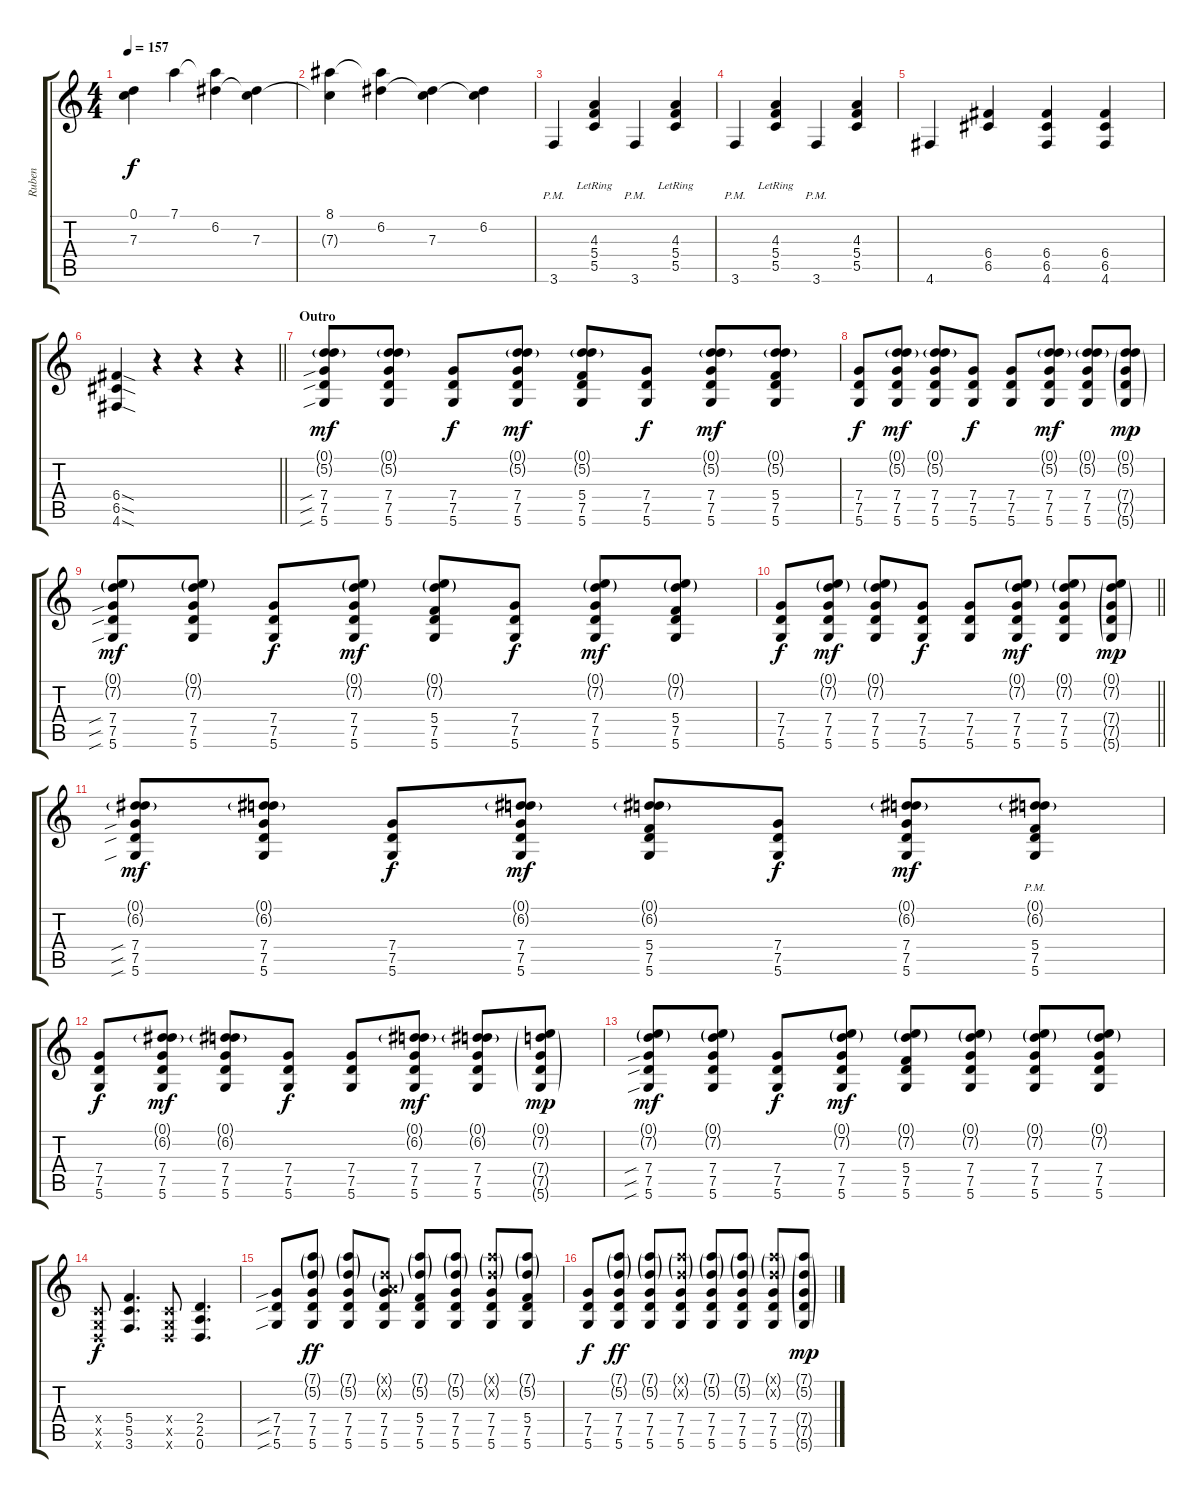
\track ("Ruben" "Ruben") {instrument overdrivenguitar}
\staff {score tabs}
\tuning (D4 A3 F3 C3 G2 D2) {hide}
\ts (4 4)
\tempo 157
\clef g2
\ks c
(0.1{t} 7.3).4{dy f} 7.1.4 (7.1{t} 6.2).4 (6.2{t} 7.3).4 |
(8.1 7.3{t}).4 (8.1{t} 6.2).4 (6.2{t} 7.3).4 (6.2 7.3{t}).4 |
3.6{pm}.4 (4.3{lr} 5.4{lr} 5.5{lr}).4 3.6{pm}.4 (4.3{lr} 5.4{lr} 5.5{lr}).4 |
3.6{pm}.4 (4.3{lr} 5.4{lr} 5.5{lr}).4 3.6{pm}.4 (4.3 5.4 5.5).4 |
4.6.4 (6.4 6.5).4 (6.4 6.5 4.6).4 (6.4 6.5 4.6).4 |
\barLineRight lightlight
(6.4{sod} 6.5{sod} 4.6{sod}).4 r.4 r.4 r.4 |
\section ("" "Outro")
(0.1{g} 5.2{g} 7.4{sib} 7.5{sib} 5.6{sib}).8{dy mf} (0.1{g} 5.2{g} 7.4 7.5 5.6).8 (7.4 7.5 5.6).8{dy f} (0.1{g} 5.2{g} 7.4 7.5 5.6).8{dy mf} (0.1{g} 5.2{g} 5.4 7.5 5.6).8 (7.4 7.5 5.6).8{dy f} (0.1{g} 5.2{g} 7.4 7.5 5.6).8{dy mf} (0.1{g} 5.2{g} 5.4 7.5 5.6).8 |
(7.4 7.5 5.6).8{dy f} (0.1{g} 5.2{g} 7.4 7.5 5.6).8{dy mf} (0.1{g} 5.2{g} 7.4 7.5 5.6).8 (7.4 7.5 5.6).8{dy f} (7.4 7.5 5.6).8 (0.1{g} 5.2{g} 7.4 7.5 5.6).8{dy mf} (0.1{g} 5.2{g} 7.4 7.5 5.6).8 (0.1{g} 5.2{g} 7.4{g} 7.5{g} 5.6{g}).8{dy mp} |
(0.1{g} 7.2{g} 7.4{sib} 7.5{sib} 5.6{sib}).8{dy mf} (0.1{g} 7.2{g} 7.4 7.5 5.6).8 (7.4 7.5 5.6).8{dy f} (0.1{g} 7.2{g} 7.4 7.5 5.6).8{dy mf} (0.1{g} 7.2{g} 5.4 7.5 5.6).8 (7.4 7.5 5.6).8{dy f} (0.1{g} 7.2{g} 7.4 7.5 5.6).8{dy mf} (0.1{g} 7.2{g} 5.4 7.5 5.6).8 |
\barLineRight lightlight
(7.4 7.5 5.6).8{dy f} (0.1{g} 7.2{g} 7.4 7.5 5.6).8{dy mf} (0.1{g} 7.2{g} 7.4 7.5 5.6).8 (7.4 7.5 5.6).8{dy f} (7.4 7.5 5.6).8 (0.1{g} 7.2{g} 7.4 7.5 5.6).8{dy mf} (0.1{g} 7.2{g} 7.4 7.5 5.6).8 (0.1{g} 7.2{g} 7.4{g} 7.5{g} 5.6{g}).8{dy mp} |
(0.1{g} 6.2{g} 7.4{sib} 7.5{sib} 5.6{sib}).8{dy mf} (0.1{g} 6.2{g} 7.4 7.5 5.6).8 (7.4 7.5 5.6).8{dy f} (0.1{g} 6.2{g} 7.4 7.5 5.6).8{dy mf} (0.1{g} 6.2{g} 5.4 7.5 5.6).8 (7.4 7.5 5.6).8{dy f} (0.1{g} 6.2{g} 7.4 7.5 5.6).8{dy mf} (0.1{g} 6.2{g} 5.4{pm} 7.5 5.6).8 |
(7.4 7.5 5.6).8{dy f} (0.1{g} 6.2{g} 7.4 7.5 5.6).8{dy mf} (0.1{g} 6.2{g} 7.4 7.5 5.6).8 (7.4 7.5 5.6).8{dy f} (7.4 7.5 5.6).8 (0.1{g} 6.2{g} 7.4 7.5 5.6).8{dy mf} (0.1{g} 6.2{g} 7.4 7.5 5.6).8 (0.1{g} 7.2{g} 7.4{g} 7.5{g} 5.6{g}).8{dy mp} |
(0.1{g} 7.2{g} 7.4{sib} 7.5{sib} 5.6{sib}).8{dy mf} (0.1{g} 7.2{g} 7.4 7.5 5.6).8 (7.4 7.5 5.6).8{dy f} (0.1{g} 7.2{g} 7.4 7.5 5.6).8{dy mf} (0.1{g} 7.2{g} 5.4 7.5 5.6).8 (0.1{g} 7.2{g} 7.4 7.5 5.6).8 (0.1{g} 7.2{g} 7.4 7.5 5.6).8 (0.1{g} 7.2{g} 7.4 7.5 5.6).8 |
(0.4{x} 0.5{x} 0.6{x}).8{dy f} (5.4 5.5 3.6).4{d} (0.4{x} 0.5{x} 0.6{x}).8 (2.4 2.5 0.6).4{d} |
(7.4{sib} 7.5{sib} 5.6{sib}).8 (7.1{g} 5.2{g} 7.4 7.5 5.6).8{dy ff} (7.1{g} 5.2{g} 7.4 7.5 5.6).8 (0.1{g x} 0.2{g x} 7.4 7.5 5.6).8 (7.1{g} 5.2{g} 5.4 7.5 5.6).8 (7.1{g} 5.2{g} 7.4 7.5 5.6).8 (7.1{g x} 5.2{g x} 7.4 7.5 5.6).8 (7.1{g} 5.2{g} 5.4 7.5 5.6).8 |
(7.4 7.5 5.6).8{dy f} (7.1{g} 5.2{g} 7.4 7.5 5.6).8{dy ff} (7.1{g} 5.2{g} 7.4 7.5 5.6).8 (7.1{g x} 5.2{g x} 7.4 7.5 5.6).8 (7.1{g} 5.2{g} 7.4 7.5 5.6).8 (7.1{g} 5.2{g} 7.4 7.5 5.6).8 (7.1{g x} 5.2{g x} 7.4 7.5 5.6).8 (7.1{g} 5.2{g} 7.4{g} 7.5{g} 5.6{g}).8{dy mp}
